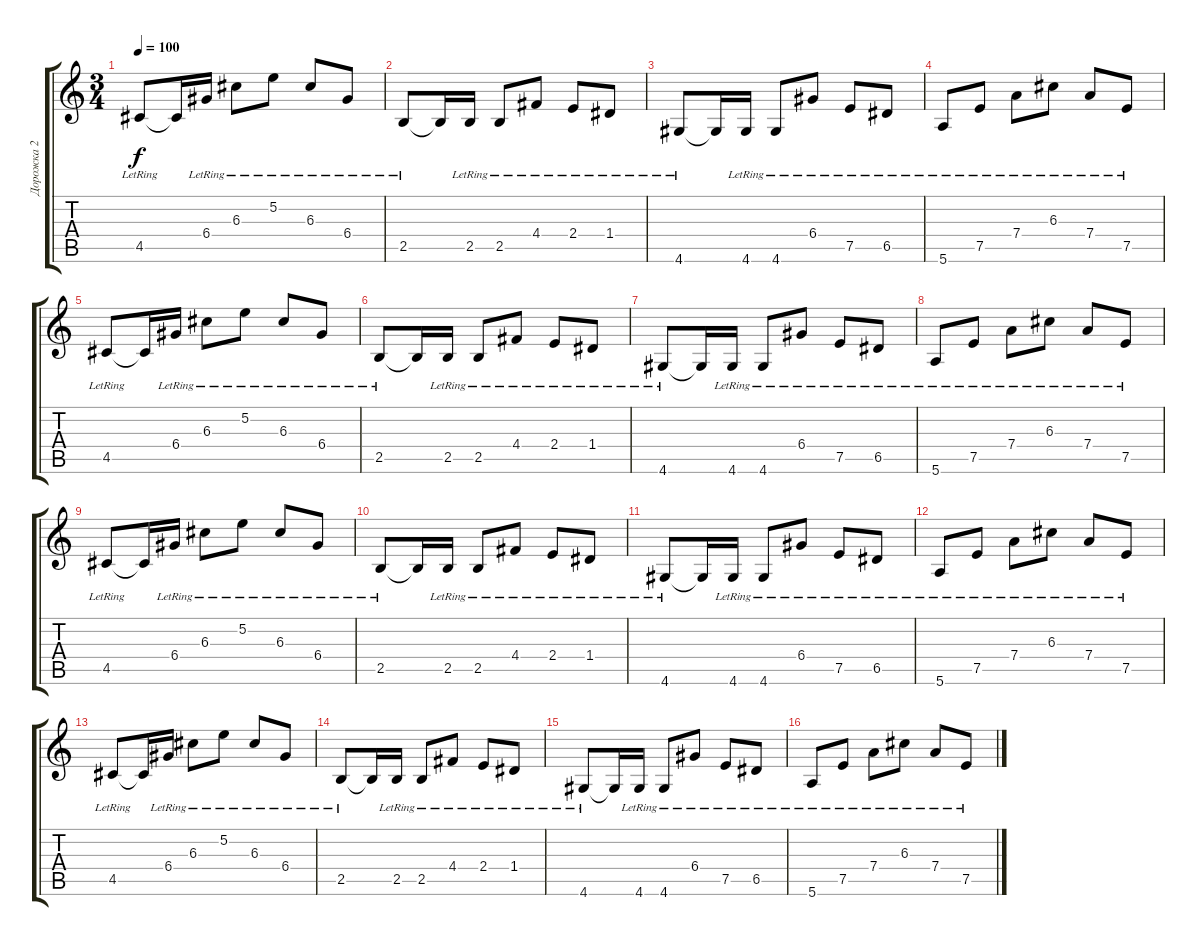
\track ("Дорожка 2" "Дорожка 2") {instrument electricguitarjazz}
\staff {score tabs}
\tuning (E4 B3 G3 D3 A2 E2) {hide}
\ts (3 4)
\tempo 100
\clef g2
\ks c
4.5{lr}.8{dy f} 4.5{t}.16 6.4{lr}.16 6.3{lr}.8 5.2{lr}.8 6.3{lr}.8 6.4{lr}.8 |
2.5{lr}.8 2.5{t}.16 2.5{lr}.16 2.5{lr}.8 4.4{lr}.8 2.4{lr}.8 1.4{lr}.8 |
4.6{lr}.8 4.6{t}.16 4.6{lr}.16 4.6{lr}.8 6.4{lr}.8 7.5{lr}.8 6.5{lr}.8 |
5.6{lr}.8 7.5{lr}.8 7.4{lr}.8 6.3{lr}.8 7.4{lr}.8 7.5{lr}.8 |
4.5{lr}.8 4.5{t}.16 6.4{lr}.16 6.3{lr}.8 5.2{lr}.8 6.3{lr}.8 6.4{lr}.8 |
2.5{lr}.8 2.5{t}.16 2.5{lr}.16 2.5{lr}.8 4.4{lr}.8 2.4{lr}.8 1.4{lr}.8 |
4.6{lr}.8 4.6{t}.16 4.6{lr}.16 4.6{lr}.8 6.4{lr}.8 7.5{lr}.8 6.5{lr}.8 |
5.6{lr}.8 7.5{lr}.8 7.4{lr}.8 6.3{lr}.8 7.4{lr}.8 7.5{lr}.8 |
4.5{lr}.8 4.5{t}.16 6.4{lr}.16 6.3{lr}.8 5.2{lr}.8 6.3{lr}.8 6.4{lr}.8 |
2.5{lr}.8 2.5{t}.16 2.5{lr}.16 2.5{lr}.8 4.4{lr}.8 2.4{lr}.8 1.4{lr}.8 |
4.6{lr}.8 4.6{t}.16 4.6{lr}.16 4.6{lr}.8 6.4{lr}.8 7.5{lr}.8 6.5{lr}.8 |
5.6{lr}.8 7.5{lr}.8 7.4{lr}.8 6.3{lr}.8 7.4{lr}.8 7.5{lr}.8 |
4.5{lr}.8 4.5{t}.16 6.4{lr}.16 6.3{lr}.8 5.2{lr}.8 6.3{lr}.8 6.4{lr}.8 |
2.5{lr}.8 2.5{t}.16 2.5{lr}.16 2.5{lr}.8 4.4{lr}.8 2.4{lr}.8 1.4{lr}.8 |
4.6{lr}.8 4.6{t}.16 4.6{lr}.16 4.6{lr}.8 6.4{lr}.8 7.5{lr}.8 6.5{lr}.8 |
5.6{lr}.8 7.5{lr}.8 7.4{lr}.8 6.3{lr}.8 7.4{lr}.8 7.5{lr}.8
